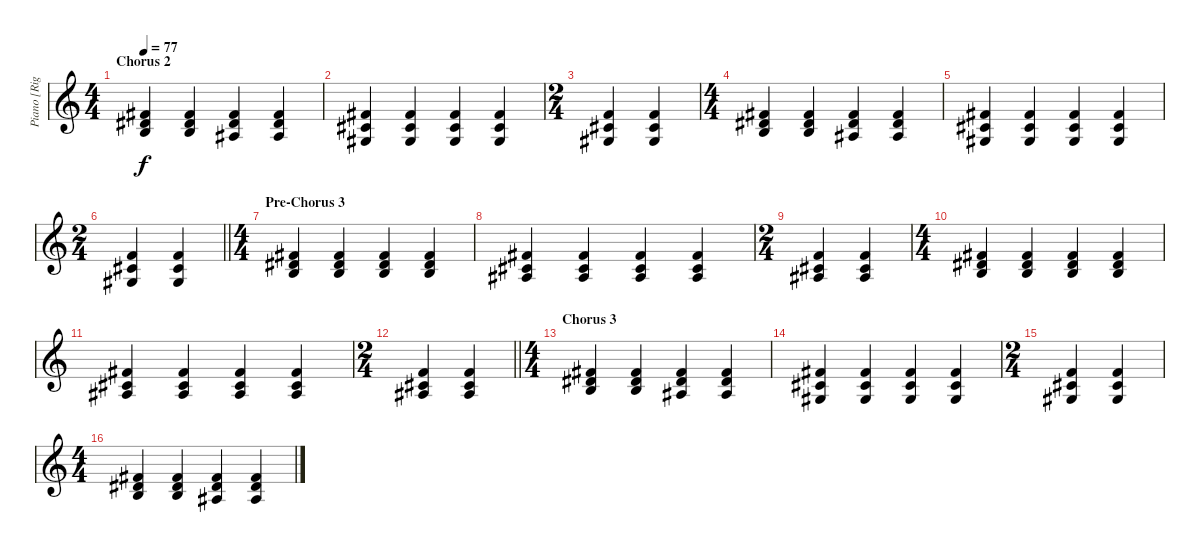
\track ("Piano [Right Hand]" "Piano [Rig") {instrument acousticgrandpiano}
\staff {score}
\tuning (E5 B4 G4 D4 A3 E2) {hide}
\ts (4 4)
\section ("" "Chorus 2")
\tempo 77
\clef g2
\ks c
(4.4 6.5 19.6).4{dy f} (4.4 6.5 19.6).4 (4.4 6.5 18.6).4 (4.4 6.5 18.6).4 |
(4.4 4.5 16.6).4 (4.4 4.5 16.6).4 (4.4 4.5 16.6).4 (4.4 4.5 16.6).4 |
\ts (2 4)
(3.4 4.5 16.6).4 (3.4 4.5 16.6).4 |
\ts (4 4)
(4.4 6.5 19.6).4 (4.4 6.5 19.6).4 (4.4 6.5 18.6).4 (4.4 6.5 18.6).4 |
(4.4 4.5 16.6).4 (4.4 4.5 16.6).4 (4.4 4.5 16.6).4 (4.4 4.5 16.6).4 |
\ts (2 4)
\barLineRight lightlight
(3.4 4.5 16.6).4 (3.4 4.5 16.6).4 |
\ts (4 4)
\section ("" "Pre-Chorus 3")
(4.4 6.5 19.6).4 (4.4 6.5 19.6).4 (4.4 6.5 19.6).4 (4.4 6.5 19.6).4 |
(4.4 4.5 18.6).4 (4.4 4.5 18.6).4 (4.4 4.5 18.6).4 (4.4 4.5 18.6).4 |
\ts (2 4)
(3.4 4.5 18.6).4 (3.4 4.5 18.6).4 |
\ts (4 4)
(4.4 6.5 19.6).4 (4.4 6.5 19.6).4 (4.4 6.5 19.6).4 (4.4 6.5 19.6).4 |
(4.4 4.5 18.6).4 (4.4 4.5 18.6).4 (4.4 4.5 18.6).4 (4.4 4.5 18.6).4 |
\ts (2 4)
\barLineRight lightlight
(3.4 4.5 18.6).4 (3.4 4.5 18.6).4 |
\ts (4 4)
\section ("" "Chorus 3")
(4.4 6.5 19.6).4 (4.4 6.5 19.6).4 (4.4 6.5 18.6).4 (4.4 6.5 18.6).4 |
(4.4 4.5 16.6).4 (4.4 4.5 16.6).4 (4.4 4.5 16.6).4 (4.4 4.5 16.6).4 |
\ts (2 4)
(3.4 4.5 16.6).4 (3.4 4.5 16.6).4 |
\ts (4 4)
(4.4 6.5 19.6).4 (4.4 6.5 19.6).4 (4.4 6.5 18.6).4 (4.4 6.5 18.6).4
